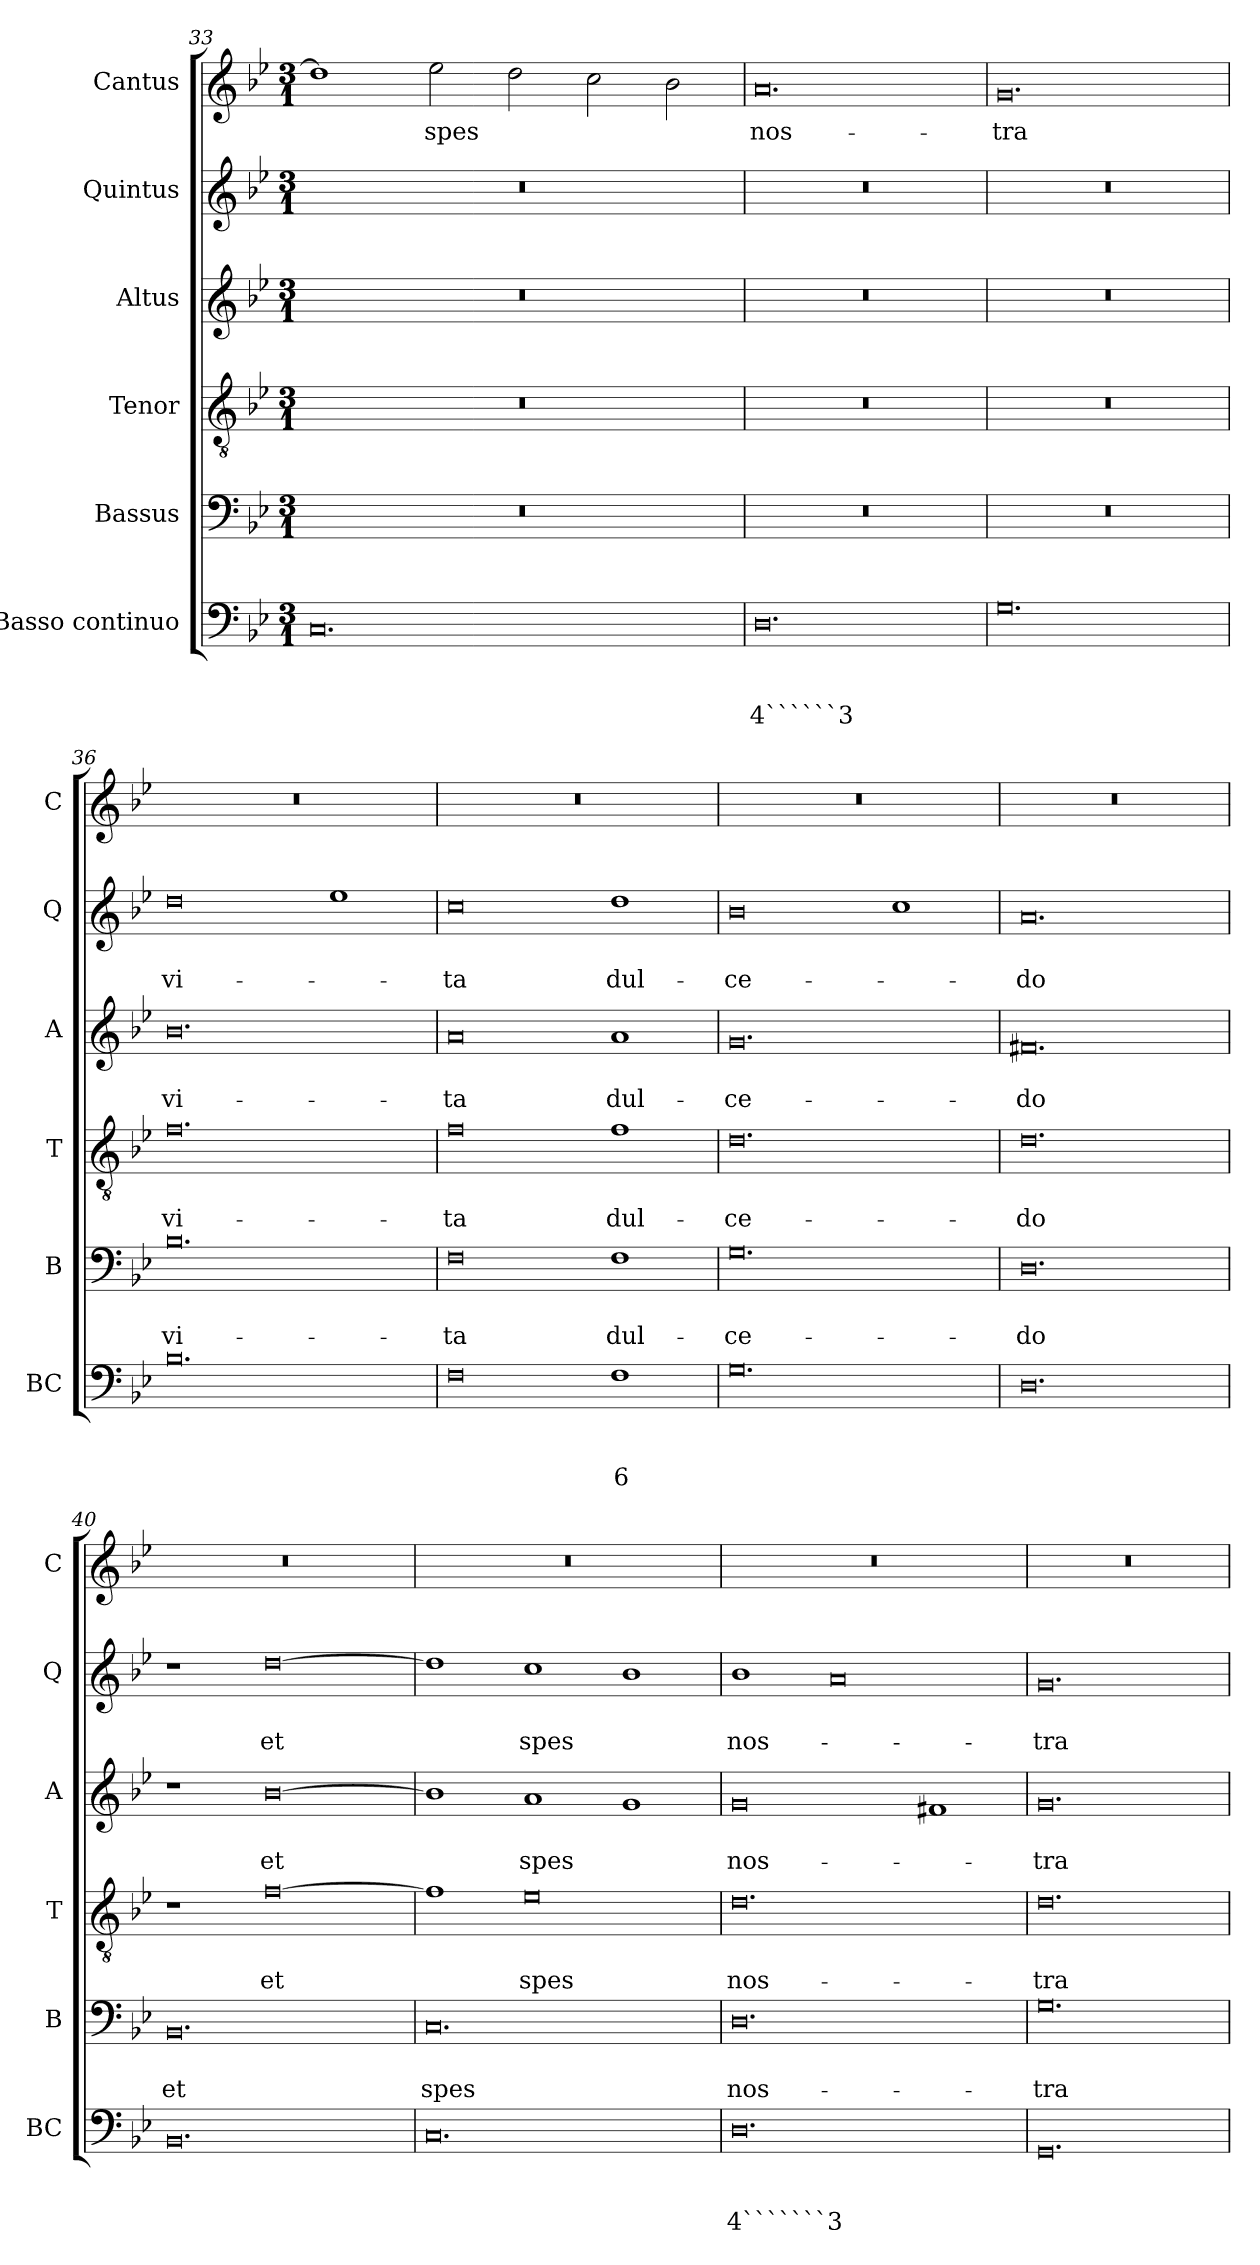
**kern	**text	**text	**text	**kern	**text	**text	**kern	**text	**text	**kern	**text	**text	**kern	**text	**text	**kern	**text
*part6	*part6	*part6	*part6	*part5	*part5	*part5	*part4	*part4	*part4	*part3	*part3	*part3	*part2	*part2	*part2	*part1	*part1
*staff6	*staff6	*staff6	*staff6	*staff5	*staff5	*staff5	*staff4	*staff4	*staff4	*staff3	*staff3	*staff3	*staff2	*staff2	*staff2	*staff1	*staff1
*I"Basso continuo	*	*	*	*I"Bassus	*	*	*I"Tenor	*	*	*I"Altus	*	*	*I"Quintus	*	*	*I"Cantus	*
*I'BC	*	*	*	*I'B	*	*	*I'T	*	*	*I'A	*	*	*I'Q	*	*	*I'C	*
*clefF4	*	*	*	*clefF4	*	*	*clefGv2	*	*	*clefG2	*	*	*clefG2	*	*	*clefG2	*
*k[b-e-]	*	*	*	*k[b-e-]	*	*	*k[b-e-]	*	*	*k[b-e-]	*	*	*k[b-e-]	*	*	*k[b-e-]	*
*B-:	*	*	*	*B-:	*	*	*B-:	*	*	*B-:	*	*	*B-:	*	*	*B-:	*
*M3/1	*	*	*	*M3/1	*	*	*M3/1	*	*	*M3/1	*	*	*M3/1	*	*	*M3/1	*
=33	=33	=33	=33	=33	=33	=33	=33	=33	=33	=33	=33	=33	=33	=33	=33	=33	=33
0.C	.	.	.	0.r	.	.	0.r	.	.	0.r	.	.	0.r	.	.	1dd]	.
!	!	!	!	!	!	!	!	!	!	!	!	!	!	!	!	!	!LO:LY:b
.	.	.	.	.	.	.	.	.	.	.	.	.	.	.	.	2ee-\	spes
.	.	.	.	.	.	.	.	.	.	.	.	.	.	.	.	2dd\	.
.	.	.	.	.	.	.	.	.	.	.	.	.	.	.	.	2cc\	.
.	.	.	.	.	.	.	.	.	.	.	.	.	.	.	.	2b-\	.
=34	=34	=34	=34	=34	=34	=34	=34	=34	=34	=34	=34	=34	=34	=34	=34	=34	=34
!	!	!	!LO:LY:b	!	!	!	!	!	!	!	!	!	!	!	!	!	!LO:LY:b
0.D	.	.	4``````3	0.r	.	.	0.r	.	.	0.r	.	.	0.r	.	.	0.a	nos-
=35	=35	=35	=35	=35	=35	=35	=35	=35	=35	=35	=35	=35	=35	=35	=35	=35	=35
!	!	!	!	!	!	!	!	!	!	!	!	!	!	!	!	!	!LO:LY:b
0.G	.	.	.	0.r	.	.	0.r	.	.	0.r	.	.	0.r	.	.	0.g	-tra
!!LO:LB:g=z
=36	=36	=36	=36	=36	=36	=36	=36	=36	=36	=36	=36	=36	=36	=36	=36	=36	=36
!	!	!	!	!	!	!LO:LY:b	!	!	!LO:LY:b	!	!	!LO:LY:b	!	!	!LO:LY:b	!	!
0.B-	.	.	.	0.B-	.	vi-	0.f	.	vi-	0.b-	.	vi-	0dd	.	vi-	0.r	.
.	.	.	.	.	.	.	.	.	.	.	.	.	1ee-	.	.	.	.
=37	=37	=37	=37	=37	=37	=37	=37	=37	=37	=37	=37	=37	=37	=37	=37	=37	=37
!	!	!	!	!	!	!LO:LY:b	!	!	!LO:LY:b	!	!	!LO:LY:b	!	!	!LO:LY:b	!	!
0F	.	.	.	0F	.	-ta	0f	.	-ta	0a	.	-ta	0cc	.	-ta	0.r	.
!	!	!	!LO:LY:b	!	!	!LO:LY:b	!	!	!LO:LY:b	!	!	!LO:LY:b	!	!	!LO:LY:b	!	!
1F	.	.	6	1F	.	dul-	1f	.	dul-	1a	.	dul-	1dd	.	dul-	.	.
=38	=38	=38	=38	=38	=38	=38	=38	=38	=38	=38	=38	=38	=38	=38	=38	=38	=38
!	!	!	!	!	!	!LO:LY:b	!	!	!LO:LY:b	!	!	!LO:LY:b	!	!	!LO:LY:b	!	!
0.G	.	.	.	0.G	.	-ce-	0.d	.	-ce-	0.g	.	-ce-	0b-	.	-ce-	0.r	.
.	.	.	.	.	.	.	.	.	.	.	.	.	1cc	.	.	.	.
=39	=39	=39	=39	=39	=39	=39	=39	=39	=39	=39	=39	=39	=39	=39	=39	=39	=39
!	!	!	!	!	!	!LO:LY:b	!	!	!LO:LY:b	!	!	!LO:LY:b	!	!	!LO:LY:b	!	!
0.D	.	.	.	0.D	.	-do	0.d	.	-do	0.f#X	.	-do	0.a	.	-do	0.r	.
=40	=40	=40	=40	=40	=40	=40	=40	=40	=40	=40	=40	=40	=40	=40	=40	=40	=40
!	!	!	!	!	!	!LO:LY:b	!	!	!	!	!	!	!	!	!	!	!
0.BB-	.	.	.	0.BB-	.	et	1r	.	.	1r	.	.	1r	.	.	0.r	.
!	!	!	!	!	!	!	!	!	!LO:LY:b	!	!	!LO:LY:b	!	!	!LO:LY:b	!	!
.	.	.	.	.	.	.	[0f	.	et	[0b-	.	et	[0dd	.	et	.	.
=41	=41	=41	=41	=41	=41	=41	=41	=41	=41	=41	=41	=41	=41	=41	=41	=41	=41
!	!	!	!	!	!	!LO:LY:b	!	!	!	!	!	!	!	!	!	!	!
0.C	.	.	.	0.C	.	spes	1f]	.	.	1b-]	.	.	1dd]	.	.	0.r	.
!	!	!	!	!	!	!	!	!	!LO:LY:b	!	!	!LO:LY:b	!	!	!LO:LY:b	!	!
.	.	.	.	.	.	.	0e-	.	spes	1a	.	spes	1cc	.	spes	.	.
.	.	.	.	.	.	.	.	.	.	1g	.	.	1b-	.	.	.	.
=42	=42	=42	=42	=42	=42	=42	=42	=42	=42	=42	=42	=42	=42	=42	=42	=42	=42
!	!	!	!LO:LY:b	!	!	!LO:LY:b	!	!	!LO:LY:b	!	!	!LO:LY:b	!	!	!LO:LY:b	!	!
0.D	.	.	4```````3	0.D	.	nos-	0.d	.	nos-	0g	.	nos-	1b-	.	nos-	0.r	.
.	.	.	.	.	.	.	.	.	.	.	.	.	0a	.	.	.	.
.	.	.	.	.	.	.	.	.	.	1f#X	.	.	.	.	.	.	.
=43	=43	=43	=43	=43	=43	=43	=43	=43	=43	=43	=43	=43	=43	=43	=43	=43	=43
!	!	!	!	!	!	!LO:LY:b	!	!	!LO:LY:b	!	!	!LO:LY:b	!	!	!LO:LY:b	!	!
0.GG	.	.	.	0.G	.	-tra	0.d	.	-tra	0.g	.	-tra	0.g	.	-tra	0.r	.
=	=	=	=	=	=	=	=	=	=	=	=	=	=	=	=	=	=
*-	*-	*-	*-	*-	*-	*-	*-	*-	*-	*-	*-	*-	*-	*-	*-	*-	*-
